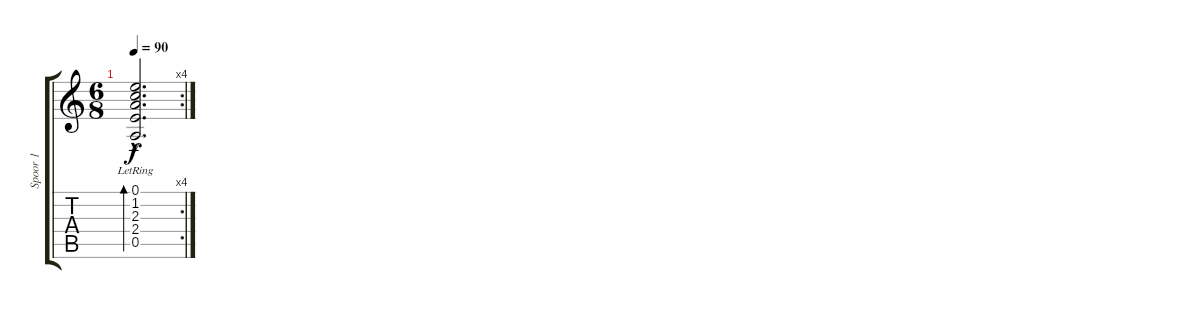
\track ("Spoor 1" "Spoor 1") {instrument acousticguitarsteel}
\staff {score tabs}
\tuning (E4 B3 G3 D3 A2 E2) {hide}
\rc 4
\ts (6 8)
\tempo 90
\clef g2
\ks c
(0.1{hac lr} 1.2{hac lr} 2.3{hac lr} 2.4{hac lr} 0.5{hac lr}).2{d bd 120 dy f}
